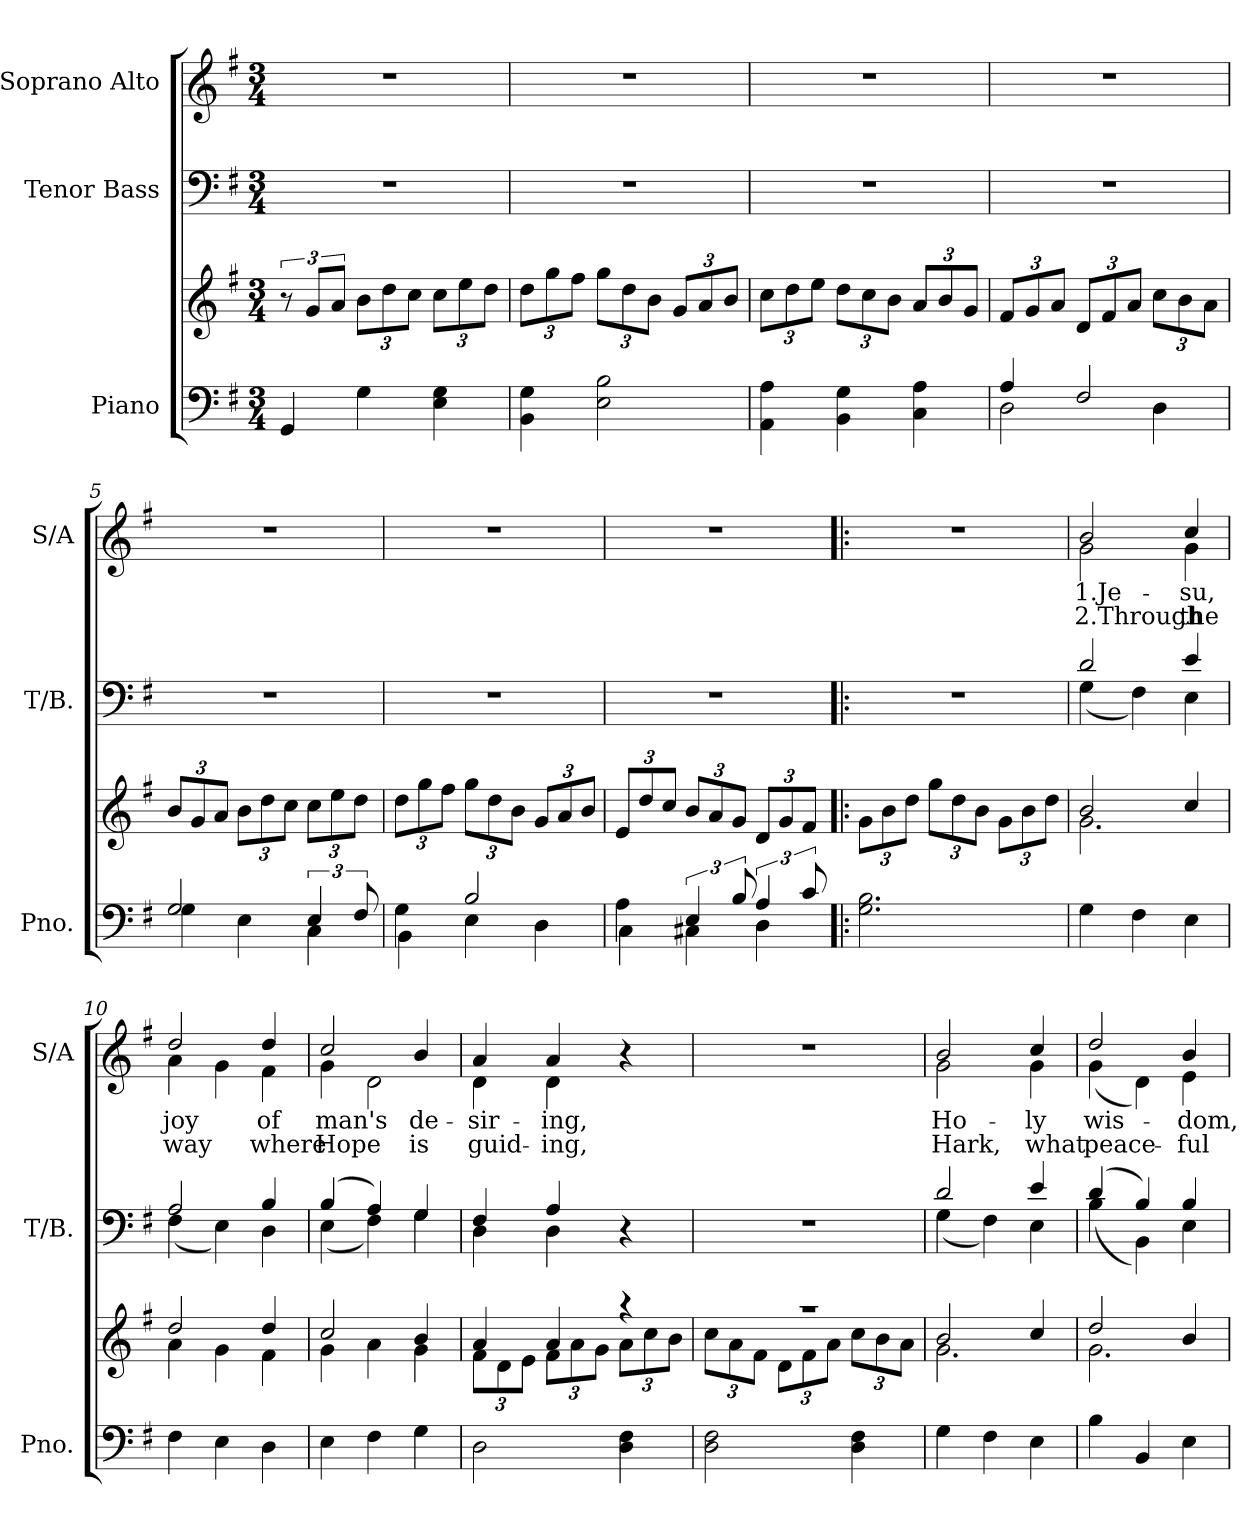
**kern	**kern	**kern	**kern	**text	**text
*part3	*part3	*part2	*part1	*part1	*part1
*staff4	*staff3	*staff2	*staff1	*staff1	*staff1
*I"Piano	*	*I"Tenor Bass	*I"Soprano Alto	*	*
*I'Pno.	*	*I'T/B.	*I'S/A	*	*
*clefF4	*clefG2	*clefF4	*clefG2	*	*
*k[f#]	*k[f#]	*k[f#]	*k[f#]	*	*
*G:	*G:	*G:	*G:	*	*
*M3/4	*M3/4	*M3/4	*M3/4	*	*
*MM80	*MM80	*MM80	*MM80	*	*
=1	=1	=1	=1	=1	=1
4GG/	12r	2.r	2.r	.	.
.	12g/L	.	.	.	.
.	12a/J	.	.	.	.
*	*Xbrackettup	*	*	*	*
4G\	12b\L	.	.	.	.
.	12dd\	.	.	.	.
.	12cc\J	.	.	.	.
4E\ 4G\	12cc\L	.	.	.	.
.	12ee\	.	.	.	.
.	12dd\J	.	.	.	.
=2	=2	=2	=2	=2	=2
4BB\ 4G\	12dd\L	2.r	2.r	.	.
.	12gg\	.	.	.	.
.	12ff#\J	.	.	.	.
2E\ 2B\	12gg\L	.	.	.	.
.	12dd\	.	.	.	.
.	12b\J	.	.	.	.
.	12g/L	.	.	.	.
.	12a/	.	.	.	.
.	12b/J	.	.	.	.
=3	=3	=3	=3	=3	=3
4AA\ 4A\	12cc\L	2.r	2.r	.	.
.	12dd\	.	.	.	.
.	12ee\J	.	.	.	.
4BB\ 4G\	12dd\L	.	.	.	.
.	12cc\	.	.	.	.
.	12b\J	.	.	.	.
4C\ 4A\	12a/L	.	.	.	.
.	12b/	.	.	.	.
.	12g/J	.	.	.	.
=4	=4	=4	=4	=4	=4
*^	*	*	*	*	*
4A/	2D\	12f#/L	2.r	2.r	.	.
.	.	12g/	.	.	.	.
.	.	12a/J	.	.	.	.
2F#/	.	12d/L	.	.	.	.
.	.	12f#/	.	.	.	.
.	.	12a/J	.	.	.	.
.	4D\	12cc\L	.	.	.	.
.	.	12b\	.	.	.	.
.	.	12a\J	.	.	.	.
=5	=5	=5	=5	=5	=5	=5
2G/	4G\	12b/L	2.r	2.r	.	.
.	.	12g/	.	.	.	.
.	.	12a/J	.	.	.	.
.	4E\	12b\L	.	.	.	.
.	.	12dd\	.	.	.	.
.	.	12cc\J	.	.	.	.
6E/	4C\	12cc\L	.	.	.	.
.	.	12ee\	.	.	.	.
12F#/	.	12dd\J	.	.	.	.
!!LO:LB:g=z
=6	=6	=6	=6	=6	=6	=6
4G\	4BB\	12dd\L	2.r	2.r	.	.
.	.	12gg\	.	.	.	.
.	.	12ff#\J	.	.	.	.
2B/	4E\	12gg\L	.	.	.	.
.	.	12dd\	.	.	.	.
.	.	12b\J	.	.	.	.
.	4D\	12g/L	.	.	.	.
.	.	12a/	.	.	.	.
.	.	12b/J	.	.	.	.
=7	=7	=7	=7	=7	=7	=7
4A\	4C\	12e/L	2.r	2.r	.	.
.	.	12dd/	.	.	.	.
.	.	12cc/J	.	.	.	.
6E/	4C#X\	12b/L	.	.	.	.
.	.	12a/	.	.	.	.
12B/	.	12g/J	.	.	.	.
6A/	4D\	12d/L	.	.	.	.
.	.	12g/	.	.	.	.
12c/	.	12f#/J	.	.	.	.
*v	*v	*	*	*	*	*
=8!|:	=8!|:	=8!|:	=8!|:	=8!|:	=8!|:
2.G\ 2.B\	12g\L	2.r	2.r	.	.
.	12b\	.	.	.	.
.	12dd\J	.	.	.	.
.	12gg\L	.	.	.	.
.	12dd\	.	.	.	.
.	12b\J	.	.	.	.
.	12g\L	.	.	.	.
.	12b\	.	.	.	.
.	12dd\J	.	.	.	.
=9	=9	=9	=9	=9	=9
*	*^	*^	*	*	*
!	!	!	!	!	!	!LO:LY:b	!LO:LY:b
*	*	*	*	*	*^	*	*
4G\	2b/	2.g\	2d/	(<4G\	2b/	2g\	1.Je-	2.Through
4F#\	.	.	.	4F#\)	.	.	.	.
!	!	!	!	!	!	!	!LO:LY:b	!LO:LY:b
4E\	4cc/	.	4e/	4E\	4cc/	4g\	-su,	the
=10	=10	=10	=10	=10	=10	=10	=10	=10
!	!	!	!	!	!	!	!LO:LY:b	!LO:LY:b
4F#\	2dd/	4a\	2A/	(<4F#\	2dd/	4a\	joy	way
4E\	.	4g\	.	4E\)	.	4g\	.	.
!	!	!	!	!	!	!	!LO:LY:b	!LO:LY:b
4D\	4dd/	4f#\	4B/	4D\	4dd/	4f#\	of	where
=11	=11	=11	=11	=11	=11	=11	=11	=11
!	!	!	!	!	!	!	!LO:LY:b	!LO:LY:b
4E\	2cc/	4g\	(>4B/	(<4E\	2cc/	4g\	man's	Hope
4F#\	.	4a\	4A/)	4F#\)	.	2d\	.	.
!	!	!	!	!	!	!	!LO:LY:b	!LO:LY:b
4G\	4b/	4g\	4G/	4G\	4b/	.	de-	is
!!LO:LB:g=z	!!
=12	=12	=12	=12	=12	=12	=12	=12	=12
!	!	!	!	!	!	!	!LO:LY:b	!LO:LY:b
2D\	4a/	12f#\L	4F#/	4D\	4a/	4d\	-sir-	guid-
.	.	12d\	.	.	.	.	.	.
.	.	12e\J	.	.	.	.	.	.
!	!	!	!	!	!	!	!LO:LY:b	!LO:LY:b
.	4a/	12f#\L	4A/	4D\	4a/	4d\	-ing,	-ing,
.	.	12a\	.	.	.	.	.	.
.	.	12g\J	.	.	.	.	.	.
4D\ 4F#\	4r	12a\L	4r	4ryy	4r	4ryy	.	.
.	.	12cc\	.	.	.	.	.	.
.	.	12b\J	.	.	.	.	.	.
*	*	*	*v	*v	*	*	*	*
*	*	*	*	*v	*v	*	*
=13	=13	=13	=13	=13	=13	=13
2D\ 2F#\	2.r	12cc\L	2.r	2.r	.	.
.	.	12a\	.	.	.	.
.	.	12f#\J	.	.	.	.
.	.	12d\L	.	.	.	.
.	.	12f#\	.	.	.	.
.	.	12a\J	.	.	.	.
4D\ 4F#\	.	12cc\L	.	.	.	.
.	.	12b\	.	.	.	.
.	.	12a\J	.	.	.	.
!!LO:PB:g=z
=14	=14	=14	=14	=14	=14	=14
*	*	*	*^	*	*	*
!	!	!	!	!	!	!LO:LY:b	!LO:LY:b
*	*	*	*	*	*^	*	*
4G\	2b/	2.g\	2d/	(<4G\	2b/	2g\	Ho-	Hark,
4F#\	.	.	.	4F#\)	.	.	.	.
!	!	!	!	!	!	!	!LO:LY:b	!LO:LY:b
4E\	4cc/	.	4e/	4E\	4cc/	4g\	-ly	what
=15	=15	=15	=15	=15	=15	=15	=15	=15
!	!	!	!	!	!	!	!LO:LY:b	!LO:LY:b
4B\	2dd/	2.g\	(>4d/	(<4B\	2dd/	(<4g\	wis-	peace-
4BB/	.	.	4B/)	4BB\)	.	4d\)	.	.
!	!	!	!	!	!	!	!LO:LY:b	!LO:LY:b
4E\	4b/	.	4B/	4E\	4b/	4e\	-dom,	-ful
*	*v	*v	*	*	*v	*v	*	*
*	*	*v	*v	*	*	*
=	=	=	=	=	=
*-	*-	*-	*-	*-	*-
